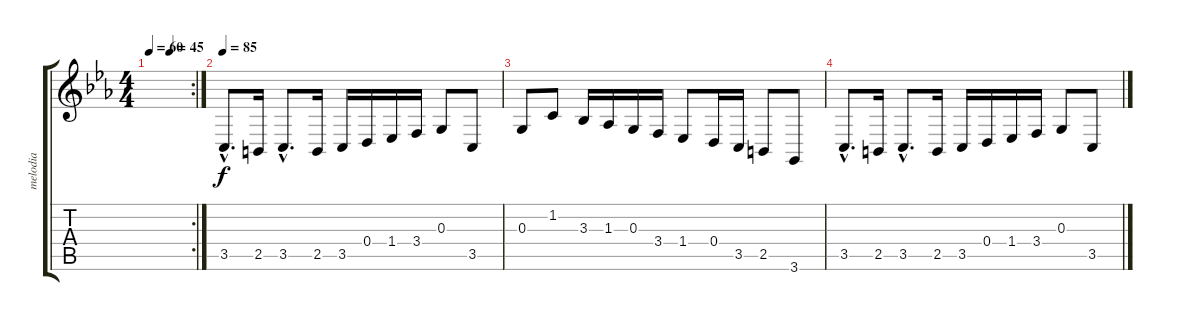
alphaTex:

\track ("melodia" "melodia") {instrument oboe}
\staff {score tabs}
\tuning (E4 B3 G3 D3 A2 E2) {hide}
\rc 2
\ts (4 4)
\tempo 60
\tempo (45 0.5)
\clef g2
\ks eb
|
\tempo 85
3.5{hac}.8{d volume 0} 2.5.16 3.5{hac}.8{d} 2.5.16 3.5.16 0.4.16 1.4.16 3.4.16 0.3.8 3.5.8 |
0.3.8 1.2.8 3.3.16 1.3.16 0.3.16 3.4.16 1.4.8 0.4.16 3.5.16 2.5.8 3.6.8 |
3.5{hac}.8{d} 2.5.16 3.5{hac}.8{d} 2.5.16 3.5.16 0.4.16 1.4.16 3.4.16 0.3.8 3.5.8
